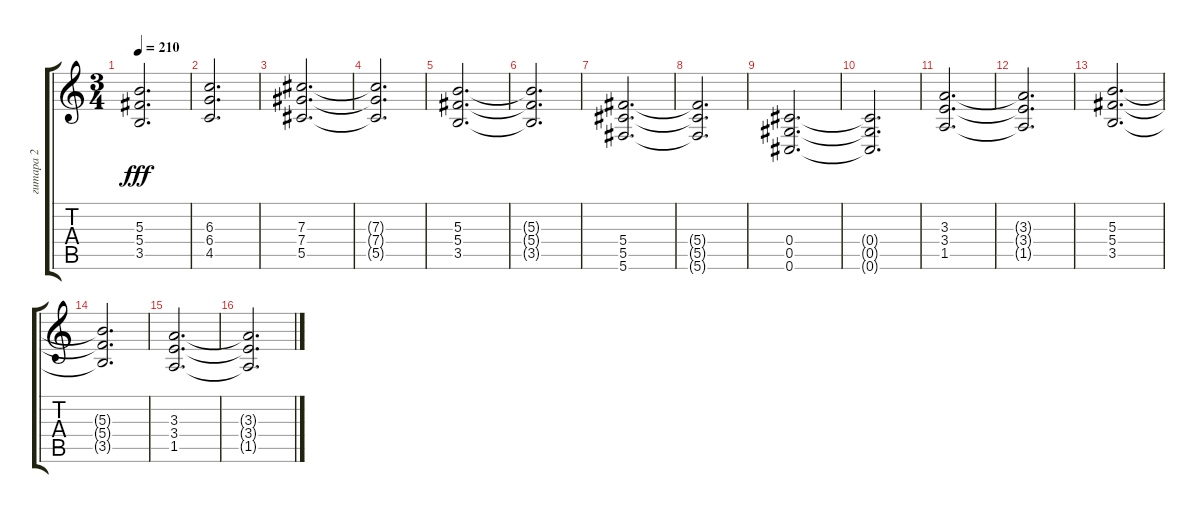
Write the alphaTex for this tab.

\track ("гитара 2" "гитара 2") {instrument distortionguitar}
\staff {score tabs}
\tuning (Eb4 Bb3 Gb3 Db3 Ab2 Db2) {hide}
\ts (3 4)
\tempo 210
\clef g2
\ks c
(5.3 5.4 3.5).2{d dy fff} |
(6.3 6.4 4.5).2{d} |
(7.3 7.4 5.5).2{d} |
(7.3{t} 7.4{t} 5.5{t}).2{d} |
(5.3 5.4 3.5).2{d} |
(5.3{t} 5.4{t} 3.5{t}).2{d} |
(5.4 5.5 5.6).2{d} |
(5.4{t} 5.5{t} 5.6{t}).2{d} |
(0.4 0.5 0.6).2{d} |
(0.4{t} 0.5{t} 0.6{t}).2{d} |
(3.3 3.4 1.5).2{d} |
(3.3{t} 3.4{t} 1.5{t}).2{d} |
(5.3 5.4 3.5).2{d} |
(5.3{t} 5.4{t} 3.5{t}).2{d} |
(3.3 3.4 1.5).2{d} |
(3.3{t} 3.4{t} 1.5{t}).2{d}
